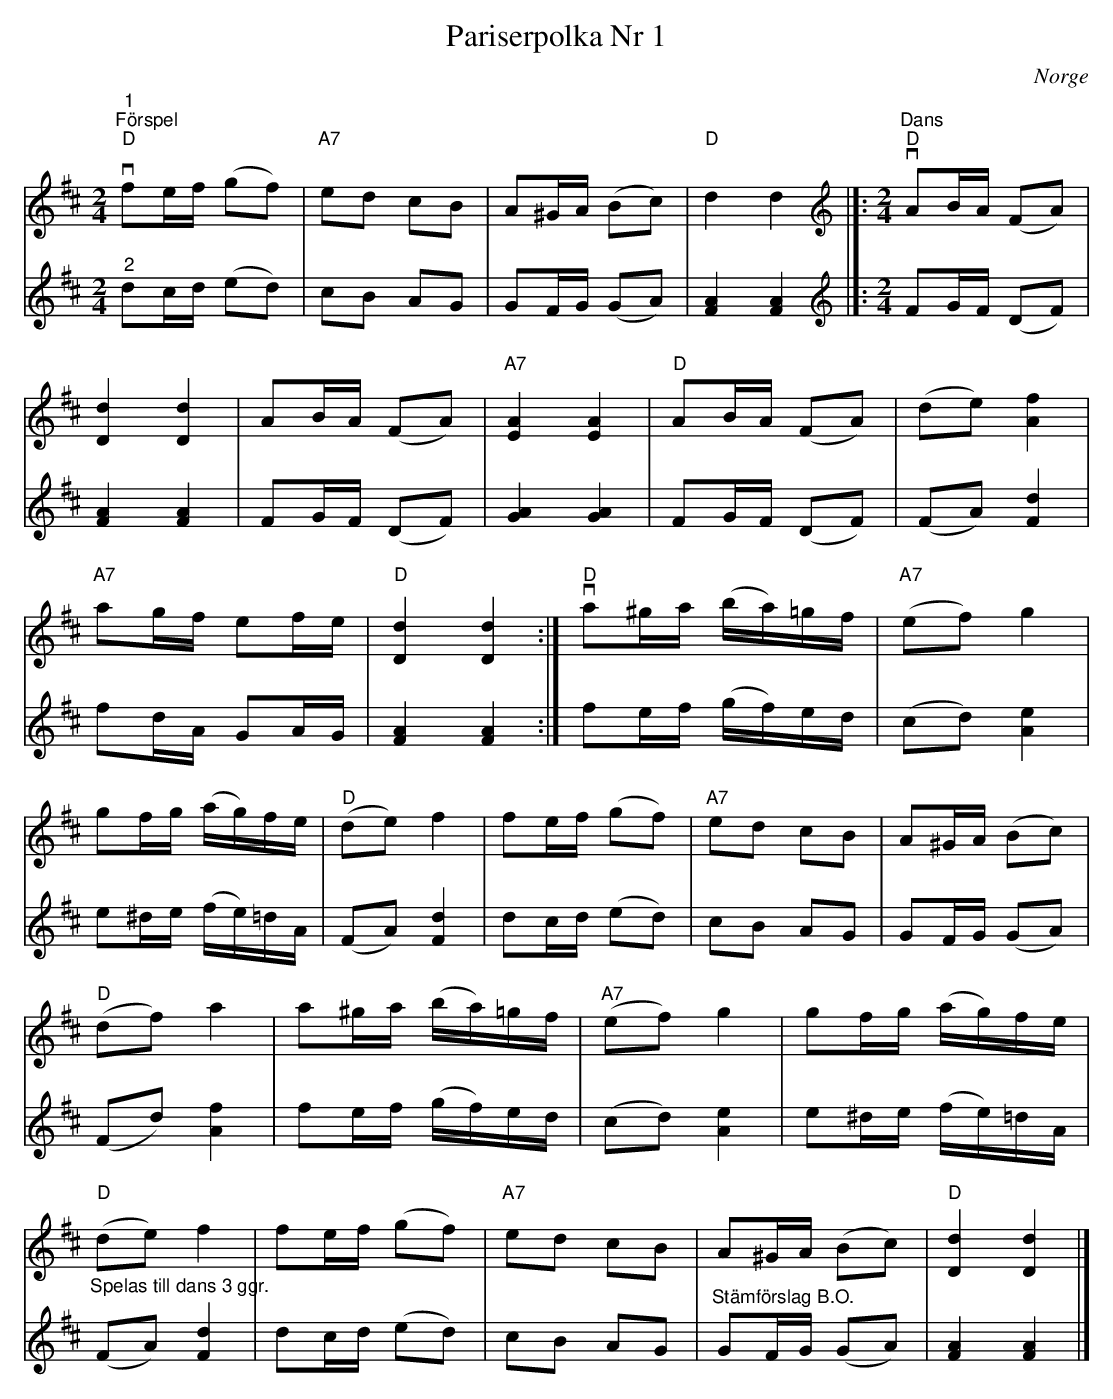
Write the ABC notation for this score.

X:1
T:Pariserpolka Nr 1
O:Norge
L:1/8
M:2/4
K:D
V:1
"^1""^Förspel"v "D" fe/f/ (gf) | "A7" ed cB | A^G/A/ (Bc) | "D" d2 d2 |]: [K:D][M:2/4][K:treble]"^Dans""D"v AB/A/ (FA) |
[Dd]2 [Dd]2 | AB/A/ (FA) |"A7" [EA]2 [EA]2 | "D" AB/A/ (FA) | (de) [Af]2 |
"A7" ag/f/ ef/e/ |"D" [Dd]2 [Dd]2 :|"D"v a^g/a/ (b/a/)=g/f/ | "A7" (ef) g2 |
gf/g/ (a/g/)f/e/ |"D" (de) f2 | fe/f/ (gf) |"A7" ed cB | A^G/A/ (Bc) |
"D" (df) a2 | a^g/a/ (b/a/)=g/f/ |"A7" (ef) g2 | gf/g/ (a/g/)f/e/ |
"D" (de) f2 | fe/f/ (gf) | "A7" ed cB | A^G/A/ (Bc) |"D" [Dd]2 [Dd]2 |]
V:2
"^2" dc/d/ (ed) | cB AG | GF/G/ (GA) | [FA]2 [FA]2 |]:
[K:D][M:2/4][K:treble] FG/F/ (DF) | [FA]2 [FA]2 | FG/F/ (DF) | [GA]2 [GA]2 | FG/F/ (DF) |
(FA) [Fd]2 | fd/A/ GA/G/ | [FA]2 [FA]2 :| fe/f/ (g/f/)e/d/ | (cd) [Ae]2 | e^d/e/ (f/e/)=d/A/ |
(FA) [Fd]2 | dc/d/ (ed) | cB AG | GF/G/ (GA) | (Fd) [Af]2 | fe/f/ (g/f/)e/d/ | (cd) [Ae]2 |
e^d/e/ (f/e/)=d/A/ |"^Spelas till dans 3 ggr." (FA) [Fd]2 | dc/d/ (ed) | cB AG |
"^Stämförslag B.O." GF/G/ (GA) | [FA]2 [FA]2 |]
